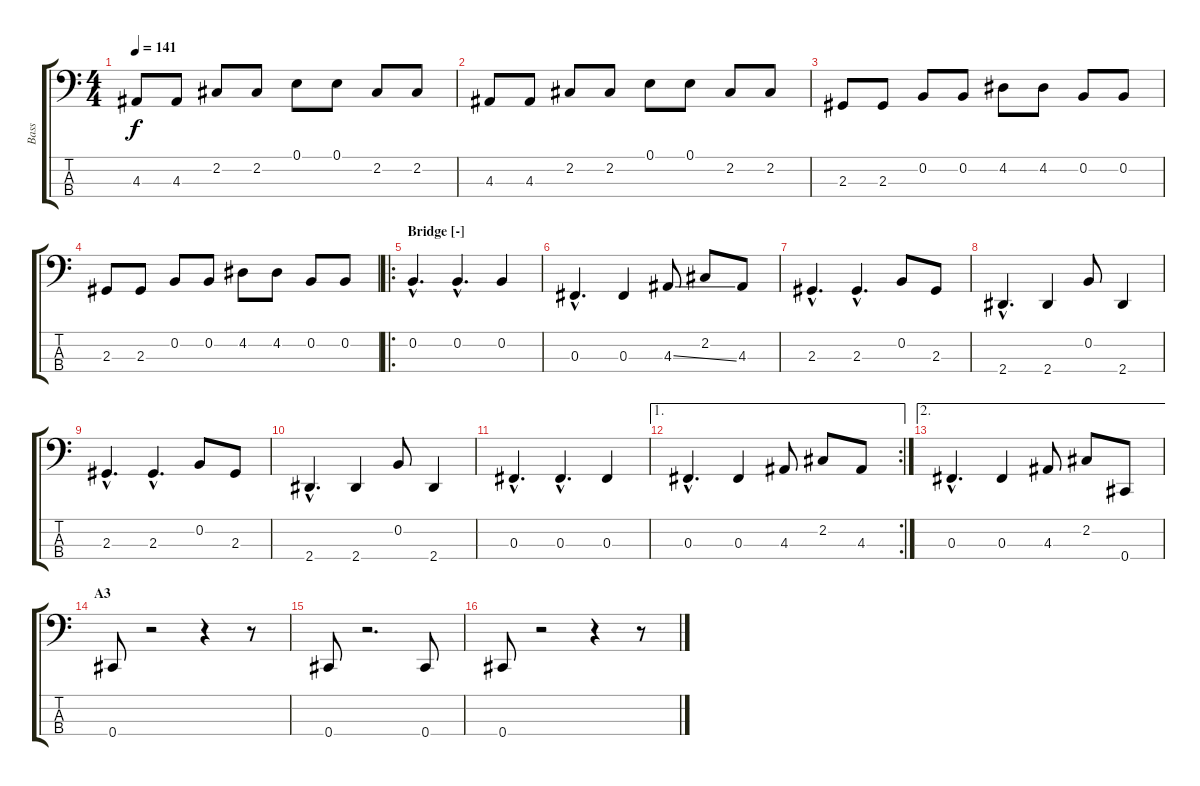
\track ("Bass" "Bass") {instrument electricbassfinger}
\staff {score tabs}
\tuning (E2 B1 Gb1 Db1) {hide}
\ts (4 4)
\tempo 141
\clef f4
\ks c
4.3.8{dy f} 4.3.8 2.2.8 2.2.8 0.1.8 0.1.8 2.2.8 2.2.8 |
4.3.8 4.3.8 2.2.8 2.2.8 0.1.8 0.1.8 2.2.8 2.2.8 |
2.3.8 2.3.8 0.2.8 0.2.8 4.2.8 4.2.8 0.2.8 0.2.8 |
2.3.8 2.3.8 0.2.8 0.2.8 4.2.8 4.2.8 0.2.8 0.2.8 |
\ro
\section ("" "Bridge [-]")
0.2{hac}.4{d} 0.2{hac}.4{d} 0.2.4 |
0.3{hac}.4{d} 0.3.4 4.3{ss}.8 2.2.8 4.3.8 |
2.3{hac}.4{d} 2.3{hac}.4{d} 0.2.8 2.3.8 |
2.4{hac}.4{d} 2.4.4 0.2.8 2.4.4 |
2.3{hac}.4{d} 2.3{hac}.4{d} 0.2.8 2.3.8 |
2.4{hac}.4{d} 2.4.4 0.2.8 2.4.4 |
0.3{hac}.4{d} 0.3{hac}.4{d} 0.3.4 |
\ae 1
\rc 2
0.3{hac}.4{d} 0.3.4 4.3.8 2.2.8 4.3.8 |
\ae 2
0.3{hac}.4{d} 0.3.4 4.3.8 2.2.8 0.4.8 |
\section ("" "A3")
0.4.8 r.2 r.4 r.8 |
0.4.8 r.2{d} 0.4.8 |
0.4.8 r.2 r.4 r.8
